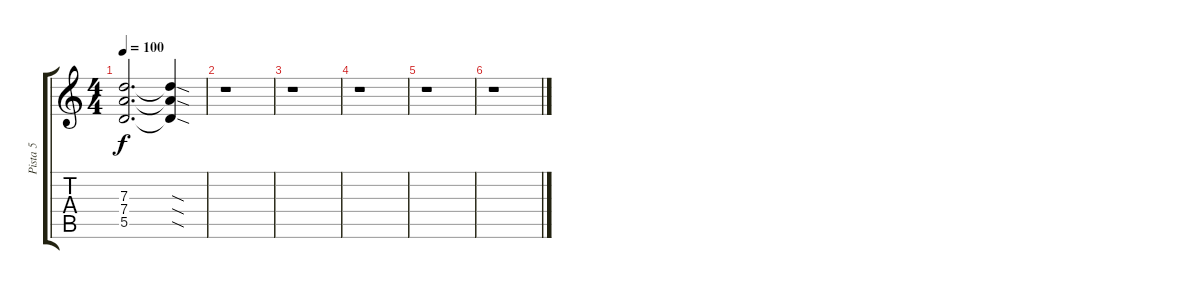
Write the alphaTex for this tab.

\track ("Pista 5" "Pista 5") {instrument distortionguitar}
\staff {score tabs}
\tuning (E4 B3 G3 D3 A2 E2) {hide}
\ts (4 4)
\tempo 100
\clef g2
\ks c
(7.3 7.4 5.5).2{d dy f} (7.3{sod t} 7.4{sod t} 5.5{sod t}).4 |
r.1 |
r.1 |
r.1 |
r.1 |
r.1
